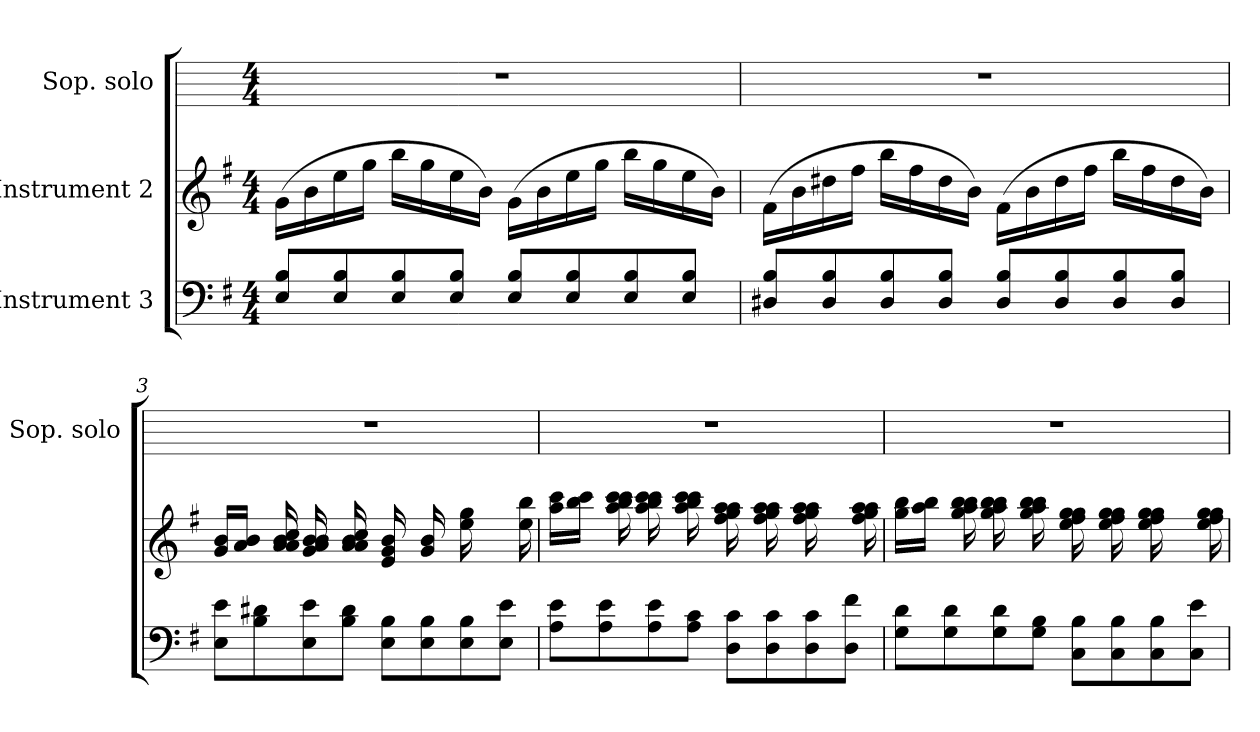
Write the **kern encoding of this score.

**kern	**kern	**kern
*part3	*part2	*part1
*staff3	*staff2	*staff1
*I"Instrument 3	*I"Instrument 2	*I"Sop. solo
*	*	*I'Sop. solo
!!LO:PB:g=z
*stria5	*stria5	*stria5
*clefF4	*clefG2	*
*k[f#]	*k[f#]	*k[]
*G:	*G:	*C:
*M4/4	*M4/4	*M4/4
=1	=1	=1
8B/ 8E/L	(>16g\L	1r
.	16b\	.
8B/ 8E/	16ee\	.
.	16gg\J	.
8B/ 8E/	16bb\L	.
.	16gg\	.
8B/ 8E/J	16ee\	.
.	16b\J)	.
8B/ 8E/L	(>16g\L	.
.	16b\	.
8B/ 8E/	16ee\	.
.	16gg\J	.
8B/ 8E/	16bb\L	.
.	16gg\	.
8B/ 8E/J	16ee\	.
.	16b\J)	.
=2	=2	=2
8B/ 8D#X/L	(>16f#\L	1r
.	16b\	.
8B/ 8D#/	16dd#X\	.
.	16ff#\J	.
8B/ 8D#/	16bb\L	.
.	16ff#\	.
8B/ 8D#/J	16dd#\	.
.	16b\J)	.
8B/ 8D#/L	(>16f#\L	.
.	16b\	.
8B/ 8D#/	16dd#\	.
.	16ff#\J	.
8B/ 8D#/	16bb\L	.
.	16ff#\	.
8B/ 8D#/J	16dd#\	.
.	16b\J)	.
!!LO:LB:g=z
=3	=3	=3
8e\ 8E\L	16b/ 16g/L	1r
.	16a/> 16b/>J	.
8d#X\ 8B\	16ryy	.
.	16cc/> 16b/> 16a/> 16a/>L	.
8e\ 8E\	16b/> 16a/> 16g/> 16b/>L	.
.	16ryy	.
8d#\ 8B\J	16cc/> 16b/> 16a/> 16a/>J	.
.	16ryy	.
8B\ 8E\L	16b/ 16g/ 16e/	.
.	16ryy	.
8B\ 8E\	16g/ 16b/L	.
.	16ryy	.
8B\ 8E\	16ee\ 16gg\	.
.	8ryy	.
8e\ 8E\J	.	.
.	16bb\ 16ee\L	.
!!LO:LB:g=z
=4	=4	=4
8e\ 8A\L	16ccc\ 16aa\L	1r
.	16bb\> 16ccc\>J	.
8e\ 8A\	16ryy	.
.	16ccc\> 16bb\> 16aa\> 16ccc\>L	.
8e\ 8A\	16ccc\> 16bb\> 16aa\> 16ccc\>L	.
.	16ryy	.
8c\ 8A\J	16ccc\> 16bb\> 16aa\> 16ccc\>J	.
.	16ryy	.
8c\ 8D\L	16aa\> 16gg\> 16ff#\> 16aa\>L	.
.	16ryy	.
8c\ 8D\	16aa\> 16gg\> 16ff#\> 16aa\>J	.
.	16ryy	.
8c\ 8D\	16aa\> 16gg\> 16ff#\> 16aa\>L	.
.	8ryy	.
8f#\ 8D\J	.	.
.	16aa\> 16gg\> 16ff#\> 16aa\>J	.
!!LO:LB:g=z
=5	=5	=5
8d\ 8G\L	16bb\ 16gg\L	1r
.	16aa\> 16bb\>J	.
8d\ 8G\	16ryy	.
.	16bb\> 16aa\> 16gg\> 16bb\>L	.
8d\ 8G\	16bb\> 16aa\> 16gg\> 16bb\>L	.
.	16ryy	.
8B\ 8G\J	16bb\> 16aa\> 16gg\> 16bb\>J	.
.	16ryy	.
8B\ 8C\L	16gg\> 16ff#\> 16ee\> 16gg\>L	.
.	16ryy	.
8B\ 8C\	16gg\> 16ff#\> 16ee\> 16gg\>J	.
.	16ryy	.
8B\ 8C\	16gg\> 16ff#\> 16ee\> 16gg\>L	.
.	8ryy	.
8e\ 8C\J	.	.
.	16gg\> 16ff#\> 16ee\> 16gg\>J	.
=	=	=
*-	*-	*-
